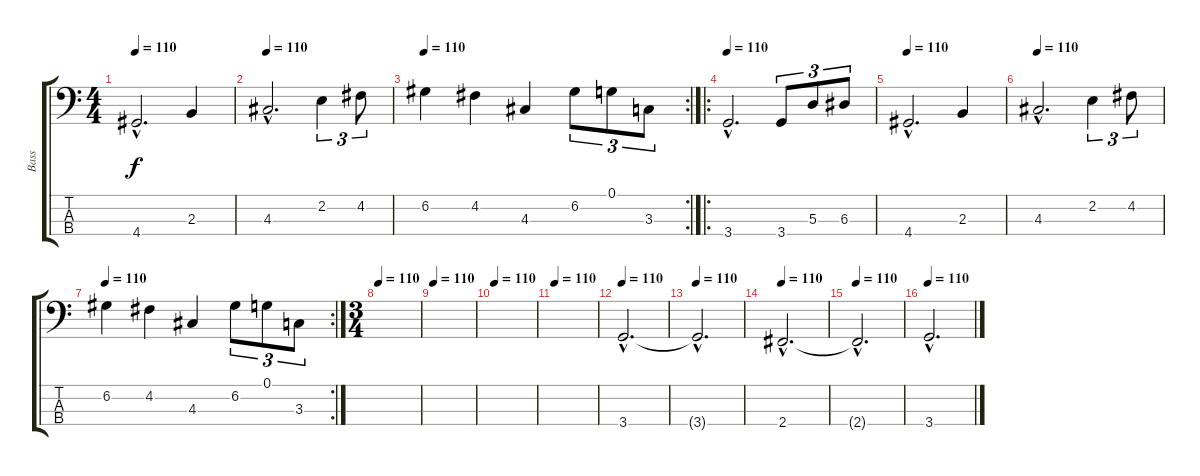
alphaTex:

\track ("Bass" "Bass") {instrument electricbassfinger}
\staff {score tabs}
\tuning (G2 D2 A1 E1) {hide}
\ts (4 4)
\tempo 110
\clef f4
\ks c
4.4{hac}.2{d dy f} 2.3.4 |
\tempo 110
4.3{hac}.2{d instrument fretlessbass} 2.2.4{tu (3 2)} 4.2.8{tu (3 2)} |
\rc 2
\tempo 110
6.2.4{instrument fretlessbass} 4.2.4 4.3.4 6.2.8{tu (3 2)} 0.1.8{tu (3 2)} 3.3.8{tu (3 2)} |
\ro
\tempo 110
3.4{hac}.2{d volume 16 instrument fretlessbass} 3.4.8{tu (3 2)} 5.3.8{tu (3 2)} 6.3.8{tu (3 2)} |
\tempo 110
4.4{hac}.2{d} 2.3.4 |
\tempo 110
4.3{hac}.2{d instrument fretlessbass} 2.2.4{tu (3 2)} 4.2.8{tu (3 2)} |
\rc 2
\tempo 110
6.2.4{instrument fretlessbass} 4.2.4 4.3.4 6.2.8{tu (3 2)} 0.1.8{tu (3 2)} 3.3.8{tu (3 2)} |
\ts (3 4)
\tempo 110
|
\tempo 110
|
\tempo 110
|
\tempo 110
|
\tempo 110
3.4{hac}.2{d volume 13 instrument electricbassfinger} |
\tempo 110
3.4{hac t}.2{d} |
\tempo 110
2.4{hac}.2{d} |
\tempo 110
2.4{hac t}.2{d} |
\tempo 110
3.4{hac}.2{d}
